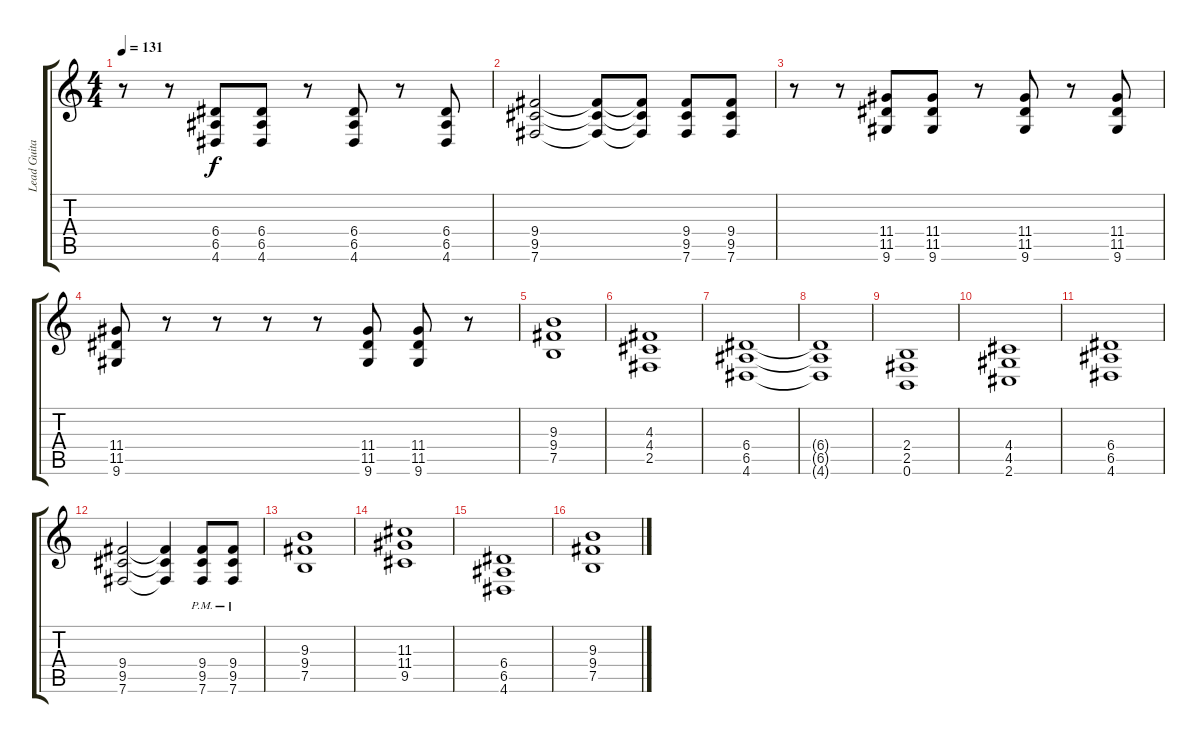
\track ("Lead Guitar, Effects" "Lead Guita") {instrument distortionguitar}
\staff {score tabs}
\tuning (B3 Gb3 D3 A2 E2 B1) {hide}
\ts (4 4)
\tempo 131
\clef g2
\ks c
r.8{dy f} r.8 (6.4 6.5 4.6).8 (6.4 6.5 4.6).8 r.8 (6.4 6.5 4.6).8 r.8 (6.4 6.5 4.6).8 |
(9.4 9.5 7.6).2 (9.4{t} 9.5{t} 7.6{t}).8 (9.4{t} 9.5{t} 7.6{t}).8 (9.4 9.5 7.6).8 (9.4 9.5 7.6).8 |
r.8 r.8 (11.4 11.5 9.6).8 (11.4 11.5 9.6).8 r.8 (11.4 11.5 9.6).8 r.8 (11.4 11.5 9.6).8 |
(11.4 11.5 9.6).8 r.8 r.8 r.8 r.8 (11.4 11.5 9.6).8 (11.4 11.5 9.6).8 r.8 |
(9.3 9.4 7.5).1 |
(4.3 4.4 2.5).1 |
(6.4 6.5 4.6).1 |
(6.4{t} 6.5{t} 4.6{t}).1 |
(2.4 2.5 0.6).1 |
(4.4 4.5 2.6).1 |
(6.4 6.5 4.6).1 |
(9.4 9.5 7.6).2 (9.4{t} 9.5{t} 7.6{t}).4 (9.4{pm} 9.5{pm} 7.6{pm}).8 (9.4{pm} 9.5{pm} 7.6{pm}).8 |
(9.3 9.4 7.5).1 |
(11.3 11.4 9.5).1 |
(6.4 6.5 4.6).1{balance 4 instrument distortionguitar} |
(9.3 9.4 7.5).1
